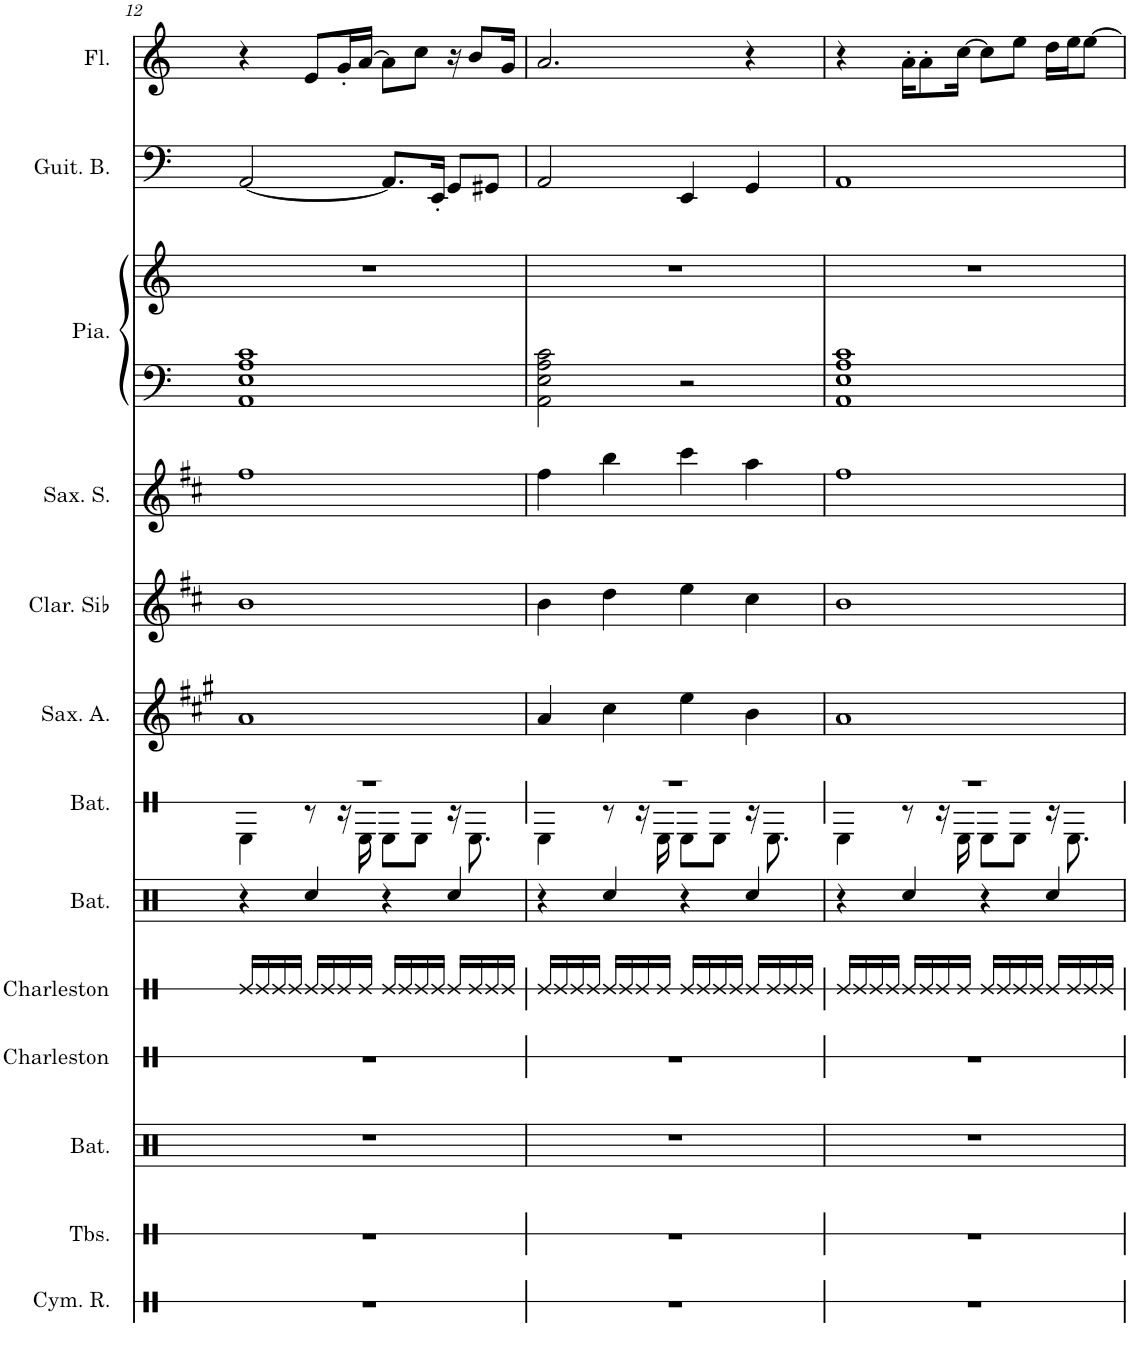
**kern	**kern	**kern	**kern	**kern	**kern	**kern	**kern	**kern	**kern	**kern	**kern	**kern	**kern	**kern
*part14	*part13	*part12	*part11	*part10	*part9	*part8	*part7	*part6	*part5	*part4	*part3	*part3	*part2	*part1
*staff15	*staff14	*staff13	*staff12	*staff11	*staff10	*staff9	*staff8	*staff7	*staff6	*staff5	*staff4	*staff3	*staff2	*staff1
*I"Cymbale ride	*I"Tablas	*I"Batterie	*I"Charleston	*I"Charleston	*I"Batterie	*I"Batterie	*I"Saxophone Alto	*I"Clarinette en Sib	*I"Saxophone Soprano	*I"Guitare classique, Acoustic Guitar (nylon)	*I"Piano, Acoustic Grand Piano	*	*I"Guitare Basse	*I"Flûte
*I'Cym. R.	*I'Tbs.	*I'Bat.	*I'Charleston	*I'Charleston	*I'Bat.	*I'Bat.	*I'Sax. A.	*I'Clar. Sib	*I'Sax. S.	*I'Guit.	*I'Pia.	*	*I'Guit. B.	*I'Fl.
!!LO:PB:g=z
*clefX	*clefX	*clefX	*clefX	*clefX	*clefX	*clefX	*clefG2	*clefG2	*clefG2	*clefGv2	*clefF4	*clefG2	*clefF4	*clefG2
*	*	*	*	*	*	*	*Trd5c9	*Trd1c2	*Trd1c2	*	*	*	*Trd7c12	*
*k[]	*k[]	*k[]	*k[]	*k[]	*k[]	*k[]	*k[f#c#g#]	*k[f#c#]	*k[f#c#]	*k[]	*k[]	*k[]	*k[]	*k[]
*M4/4	*M4/4	*M4/4	*M4/4	*M4/4	*M4/4	*M4/4	*M4/4	*M4/4	*M4/4	*M4/4	*M4/4	*M4/4	*M4/4	*M4/4
=12	=12	=12	=12	=12	=12	=12	=12	=12	=12	=12	=12	=12	=12	=12
*	*	*	*	*	*	*^	*	*	*	*^	*	*	*	*
1r	1r	1r	1r	16Re/LL	4r	1r	4RE\	1a	1b	1ff#	8r	1AA	1AA 1E 1A 1c	1r	[2AA/	4r
.	.	.	.	16Re/	.	.	.	.	.	.	.	.	.	.	.	.
.	.	.	.	16Re/	.	.	.	.	.	.	4G 4c	.	.	.	.	.
.	.	.	.	16Re/JJ	.	.	.	.	.	.	.	.	.	.	.	.
.	.	.	.	16Re/LL	4Rcc/	.	8r	.	.	.	.	.	.	.	.	8e/L
.	.	.	.	16Re/	.	.	.	.	.	.	.	.	.	.	.	.
.	.	.	.	16Re/	.	.	16r	.	.	.	[8G [8c	.	.	.	.	16g'/L
.	.	.	.	16Re/JJ	.	.	16RE\	.	.	.	.	.	.	.	.	[16a/JJ
.	.	.	.	16Re/LL	4r	.	8RE\L	.	.	.	16G] 16c]	.	.	.	8.AA/L]	8a\L]
.	.	.	.	16Re/	.	.	.	.	.	.	16r	.	.	.	.	.
.	.	.	.	16Re/	.	.	8RE\J	.	.	.	4G 4c	.	.	.	.	8cc\J
.	.	.	.	16Re/JJ	.	.	.	.	.	.	.	.	.	.	16EE'/Jk	.
.	.	.	.	16Re/LL	4Rcc/	.	16r	.	.	.	.	.	.	.	8GG/L	16r
.	.	.	.	16Re/	.	.	8.RE\	.	.	.	.	.	.	.	.	8b/L
.	.	.	.	16Re/	.	.	.	.	.	.	8G 8c	.	.	.	8GG#X/J	.
.	.	.	.	16Re/JJ	.	.	.	.	.	.	.	.	.	.	.	16g/Jk
=13	=13	=13	=13	=13	=13	=13	=13	=13	=13	=13	=13	=13	=13	=13	=13	=13
1r	1r	1r	1r	16Re/LL	4r	1r	4RE\	4a/	4b\	4ff#\	8r	2AA	2AA\ 2E\ 2A\ 2c\	1r	2AA/	2.a/
.	.	.	.	16Re/	.	.	.	.	.	.	.	.	.	.	.	.
.	.	.	.	16Re/	.	.	.	.	.	.	4G 4c	.	.	.	.	.
.	.	.	.	16Re/JJ	.	.	.	.	.	.	.	.	.	.	.	.
.	.	.	.	16Re/LL	4Rcc/	.	8r	4cc#\	4dd\	4bb\	.	.	.	.	.	.
.	.	.	.	16Re/	.	.	.	.	.	.	.	.	.	.	.	.
.	.	.	.	16Re/	.	.	16r	.	.	.	8G' 8c'	.	.	.	.	.
.	.	.	.	16Re/JJ	.	.	16RE\	.	.	.	.	.	.	.	.	.
.	.	.	.	16Re/LL	4r	.	8RE\L	4ee\	4ee\	4ccc#\	8EE/L	2r	2r	.	4EE/	.
.	.	.	.	16Re/	.	.	.	.	.	.	.	.	.	.	.	.
.	.	.	.	16Re/	.	.	8RE\J	.	.	.	8E/ 8G/J	.	.	.	.	.
.	.	.	.	16Re/JJ	.	.	.	.	.	.	.	.	.	.	.	.
.	.	.	.	16Re/LL	4Rcc/	.	16r	4b\	4cc#\	4aa\	8GG/L	.	.	.	4GG/	4r
.	.	.	.	16Re/	.	.	8.RE\	.	.	.	.	.	.	.	.	.
.	.	.	.	16Re/	.	.	.	.	.	.	8G/ 8B/J	.	.	.	.	.
.	.	.	.	16Re/JJ	.	.	.	.	.	.	.	.	.	.	.	.
=14	=14	=14	=14	=14	=14	=14	=14	=14	=14	=14	=14	=14	=14	=14	=14	=14
*	*	*	*	*	*	*	*	*	*	*	*	*^	*	*	*	*
1r	1r	1r	1r	16Re/LL	4r	1r	4RE\	1a	1b	1ff#	8r	4r	2AA	1AA 1E 1A 1c	1r	1AA	4r
.	.	.	.	16Re/	.	.	.	.	.	.	.	.	.	.	.	.	.
.	.	.	.	16Re/	.	.	.	.	.	.	4.G' 4.c'	.	.	.	.	.	.
.	.	.	.	16Re/JJ	.	.	.	.	.	.	.	.	.	.	.	.	.
.	.	.	.	16Re/LL	4Rcc/	.	8r	.	.	.	.	8r	.	.	.	.	16a'\KL
.	.	.	.	16Re/	.	.	.	.	.	.	.	.	.	.	.	.	8a'\
.	.	.	.	16Re/	.	.	16r	.	.	.	.	[8G [8c	.	.	.	.	.
.	.	.	.	16Re/JJ	.	.	16RE\	.	.	.	.	.	.	.	.	.	[16cc\Jk
.	.	.	.	16Re/LL	4r	.	8RE\L	.	.	.	8r	16G] 16c]	2AA	.	.	.	8cc\L]
.	.	.	.	16Re/	.	.	.	.	.	.	.	16r	.	.	.	.	.
.	.	.	.	16Re/	.	.	8RE\J	.	.	.	4G 4c	8r	.	.	.	.	8ee\J
.	.	.	.	16Re/JJ	.	.	.	.	.	.	.	.	.	.	.	.	.
.	.	.	.	16Re/LL	4Rcc/	.	16r	.	.	.	.	4r	.	.	.	.	16dd\LL
.	.	.	.	16Re/	.	.	8.RE\	.	.	.	.	.	.	.	.	.	16ee\J
.	.	.	.	16Re/	.	.	.	.	.	.	8G' 8c'	.	.	.	.	.	[8ee\J
.	.	.	.	16Re/JJ	.	.	.	.	.	.	.	.	.	.	.	.	.
*	*	*	*	*	*	*v	*v	*	*	*	*v	*v	*v	*	*	*	*
=	=	=	=	=	=	=	=	=	=	=	=	=	=	=
*-	*-	*-	*-	*-	*-	*-	*-	*-	*-	*-	*-	*-	*-	*-
